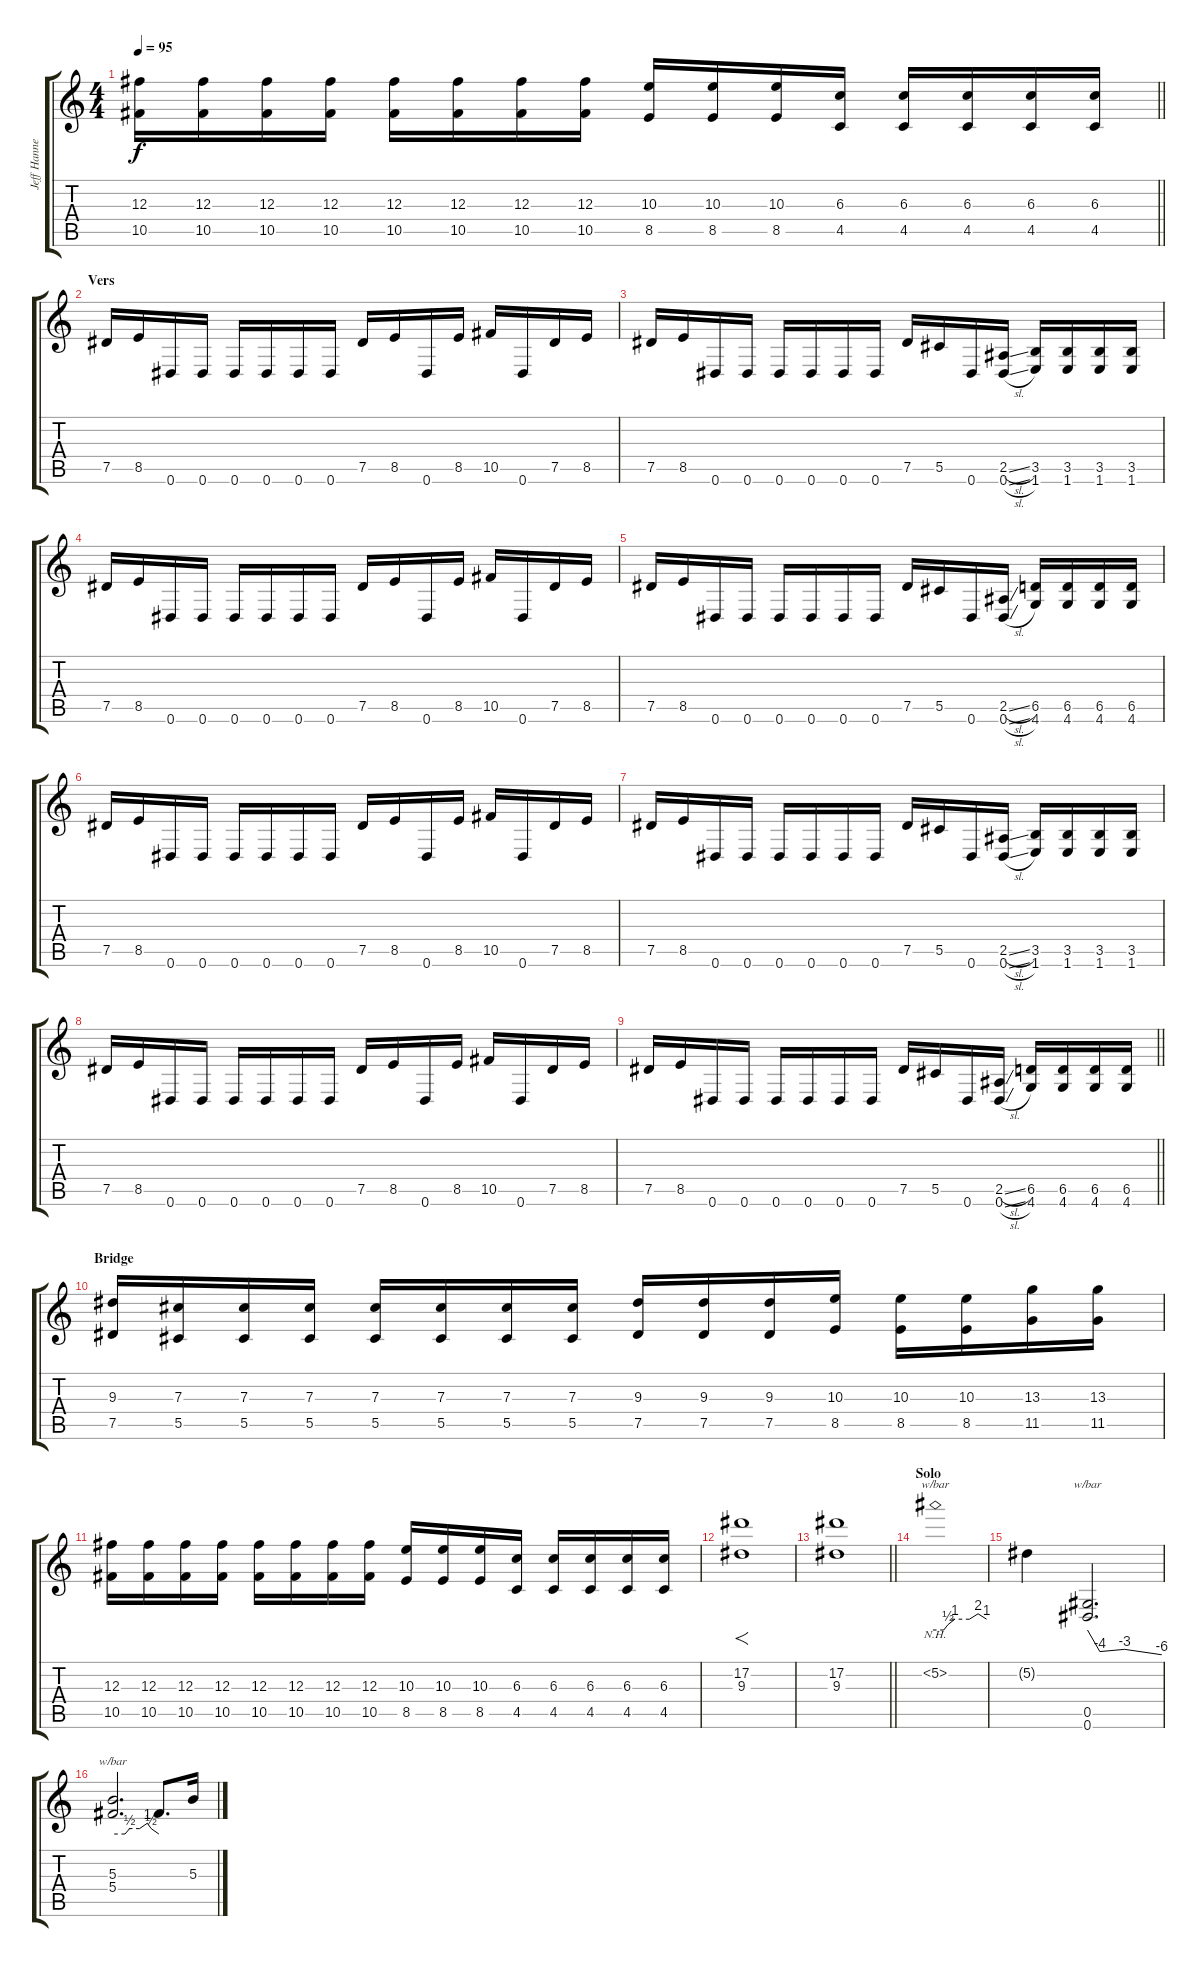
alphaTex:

\track ("Jeff Hanneman" "Jeff Hanne") {instrument overdrivenguitar}
\staff {score tabs}
\tuning (Eb4 Bb3 Gb3 Db3 Ab2 Eb2) {hide}
\ts (4 4)
\tempo 95
\clef g2
\barLineRight lightlight
\ks c
(12.3 10.5).16{dy f} (12.3 10.5).16 (12.3 10.5).16 (12.3 10.5).16 (12.3 10.5).16 (12.3 10.5).16 (12.3 10.5).16 (12.3 10.5).16 (10.3 8.5).16 (10.3 8.5).16 (10.3 8.5).16 (6.3 4.5).16 (6.3 4.5).16 (6.3 4.5).16 (6.3 4.5).16 (6.3 4.5).16 |
\section ("" "Vers")
7.5.16 8.5.16 0.6.16 0.6.16 0.6.16 0.6.16 0.6.16 0.6.16 7.5.16 8.5.16 0.6.16 8.5.16 10.5.16 0.6.16 7.5.16 8.5.16 |
7.5.16 8.5.16 0.6.16 0.6.16 0.6.16 0.6.16 0.6.16 0.6.16 7.5.16 5.5.16 0.6.16 (2.5{sl} 0.6{sl}).16 (3.5 1.6).16 (3.5 1.6).16 (3.5 1.6).16 (3.5 1.6).16 |
7.5.16 8.5.16 0.6.16 0.6.16 0.6.16 0.6.16 0.6.16 0.6.16 7.5.16 8.5.16 0.6.16 8.5.16 10.5.16 0.6.16 7.5.16 8.5.16 |
7.5.16 8.5.16 0.6.16 0.6.16 0.6.16 0.6.16 0.6.16 0.6.16 7.5.16 5.5.16 0.6.16 (2.5{sl} 0.6{sl}).16 (6.5 4.6).16 (6.5 4.6).16 (6.5 4.6).16 (6.5 4.6).16 |
7.5.16 8.5.16 0.6.16 0.6.16 0.6.16 0.6.16 0.6.16 0.6.16 7.5.16 8.5.16 0.6.16 8.5.16 10.5.16 0.6.16 7.5.16 8.5.16 |
7.5.16 8.5.16 0.6.16 0.6.16 0.6.16 0.6.16 0.6.16 0.6.16 7.5.16 5.5.16 0.6.16 (2.5{sl} 0.6{sl}).16 (3.5 1.6).16 (3.5 1.6).16 (3.5 1.6).16 (3.5 1.6).16 |
7.5.16 8.5.16 0.6.16 0.6.16 0.6.16 0.6.16 0.6.16 0.6.16 7.5.16 8.5.16 0.6.16 8.5.16 10.5.16 0.6.16 7.5.16 8.5.16 |
\barLineRight lightlight
7.5.16 8.5.16 0.6.16 0.6.16 0.6.16 0.6.16 0.6.16 0.6.16 7.5.16 5.5.16 0.6.16 (2.5{sl} 0.6{sl}).16 (6.5 4.6).16 (6.5 4.6).16 (6.5 4.6).16 (6.5 4.6).16 |
\section ("" "Bridge")
(9.3 7.5).16 (7.3 5.5).16 (7.3 5.5).16 (7.3 5.5).16 (7.3 5.5).16 (7.3 5.5).16 (7.3 5.5).16 (7.3 5.5).16 (9.3 7.5).16 (9.3 7.5).16 (9.3 7.5).16 (10.3 8.5).16 (10.3 8.5).16 (10.3 8.5).16 (13.3 11.5).16 (13.3 11.5).16 |
(12.3 10.5).16 (12.3 10.5).16 (12.3 10.5).16 (12.3 10.5).16 (12.3 10.5).16 (12.3 10.5).16 (12.3 10.5).16 (12.3 10.5).16 (10.3 8.5).16 (10.3 8.5).16 (10.3 8.5).16 (6.3 4.5).16 (6.3 4.5).16 (6.3 4.5).16 (6.3 4.5).16 (6.3 4.5).16 |
(17.2 9.3).1{f volume 16 balance 8 instrument overdrivenguitar} |
\barLineRight lightlight
(17.2 9.3).1 |
\section ("" "Solo")
5.2{nh}.1{tbe (custom default 0 0 10 0 15 2 23 4 40 4 50 8 60 4)} |
5.2{t}.4 (0.5 0.6).2{d tbe (custom default 0 0 10 -16 30 -12 60 -24)} |
(5.3 5.4).2{d tbe (custom default 0 0 16 0 22 2 35 2 45 4 50 2 60 0)} 5.4{t}.8{d} 5.3.16
